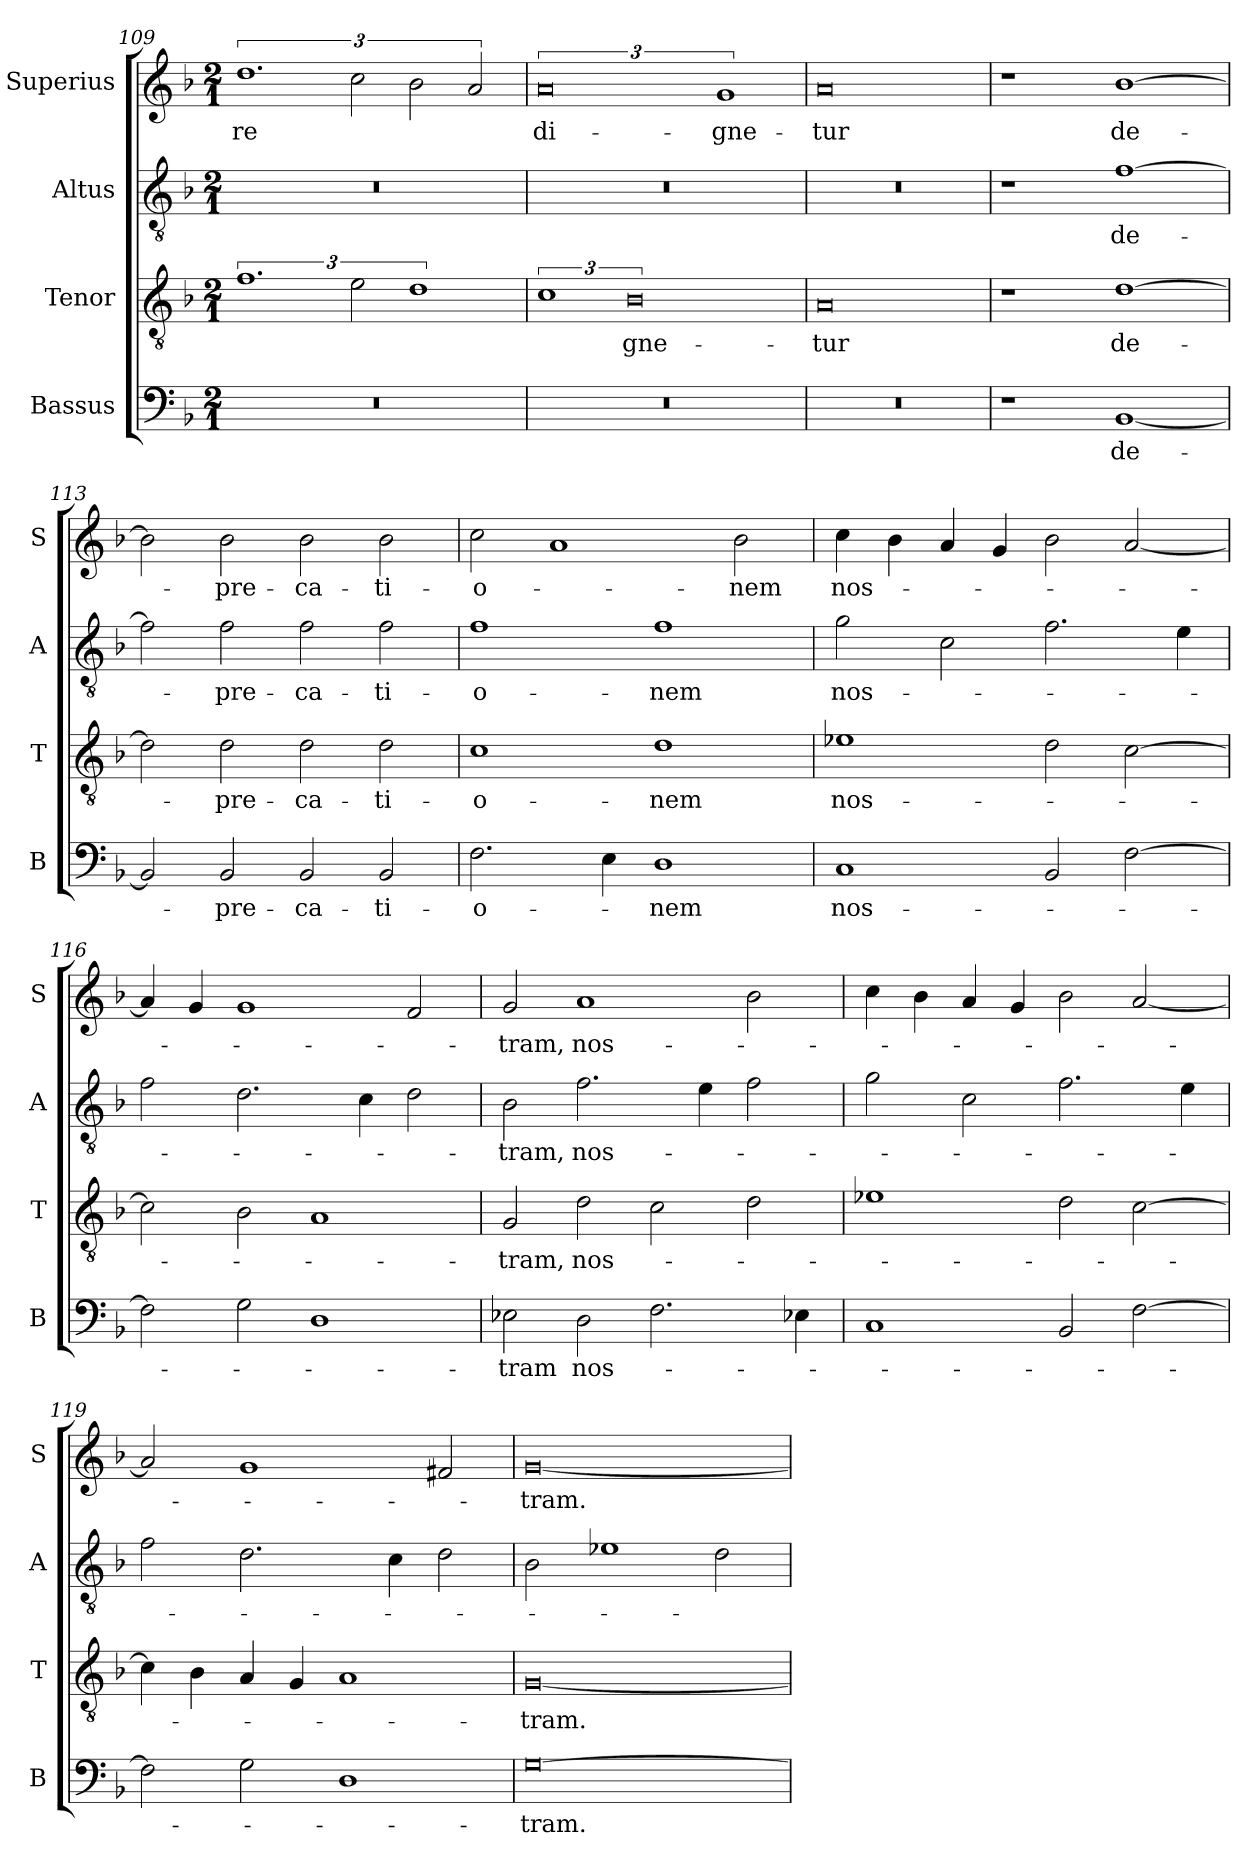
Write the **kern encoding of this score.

**kern	**text	**kern	**text	**kern	**text	**kern	**text
*part4	*part4	*part3	*part3	*part2	*part2	*part1	*part1
*staff4	*staff4	*staff3	*staff3	*staff2	*staff2	*staff1	*staff1
*I"Bassus	*	*I"Tenor	*	*I"Altus	*	*I"Superius	*
*I'B	*	*I'T	*	*I'A	*	*I'S	*
*clefF4	*	*clefGv2	*	*clefGv2	*	*clefG2	*
*k[b-]	*	*k[b-]	*	*k[b-]	*	*k[b-]	*
*M2/1	*	*M2/1	*	*M2/1	*	*M2/1	*
=109	=109	=109	=109	=109	=109	=109	=109
0r	.	3%2.f	.	0r	.	3%2.dd	-re
.	.	3e\	.	.	.	3cc\	.
.	.	3%2d	.	.	.	3b-\	.
.	.	.	.	.	.	3a/	.
=110	=110	=110	=110	=110	=110	=110	=110
0r	.	3%2c	.	0r	.	3%4a	di-
.	.	3%4B-	-gne-	.	.	.	.
.	.	.	.	.	.	3%2g	-gne-
=111	=111	=111	=111	=111	=111	=111	=111
0r	.	0A	-tur	0r	.	0a	-tur
=112	=112	=112	=112	=112	=112	=112	=112
1r	.	1r	.	1r	.	1r	.
[1BB-	de-	[1d	de-	[1f	de-	[1b-	de-
=113	=113	=113	=113	=113	=113	=113	=113
2BB-/]	.	2d\]	.	2f\]	.	2b-\]	.
2BB-/	-pre-	2d\	-pre-	2f\	-pre-	2b-\	-pre-
2BB-/	-ca-	2d\	-ca-	2f\	-ca-	2b-\	-ca-
2BB-/	-ti-	2d\	-ti-	2f\	-ti-	2b-\	-ti-
=114	=114	=114	=114	=114	=114	=114	=114
2.F\	-o-	1c	-o-	1f	-o-	2cc\	-o-
.	.	.	.	.	.	1a	.
4E\	.	.	.	.	.	.	.
1D	-nem	1d	-nem	1f	-nem	.	.
.	.	.	.	.	.	2b-\	-nem
=115	=115	=115	=115	=115	=115	=115	=115
1C	nos-	1e-X	nos-	2g\	nos-	4cc\	nos-
.	.	.	.	.	.	4b-\	.
.	.	.	.	2c\	.	4a/	.
.	.	.	.	.	.	4g/	.
2BB-/	.	2d\	.	2.f\	.	2b-\	.
[2F\	.	[2c\	.	.	.	[2a/	.
.	.	.	.	4e\	.	.	.
=116	=116	=116	=116	=116	=116	=116	=116
2F\]	.	2c\]	.	2f\	.	4a/]	.
.	.	.	.	.	.	4g/	.
2G\	.	2B-\	.	2.d\	.	1g	.
1D	.	1A	.	.	.	.	.
.	.	.	.	4c\	.	.	.
.	.	.	.	2d\	.	2f/	.
=117	=117	=117	=117	=117	=117	=117	=117
2E-X\	-tram	2G/	-tram,	2B-\	-tram,	2g/	-tram,
2D\	nos-	2d\	nos-	2.f\	nos-	1a	nos-
2.F\	.	2c\	.	.	.	.	.
.	.	.	.	4e\	.	.	.
.	.	2d\	.	2f\	.	2b-\	.
4E-X\	.	.	.	.	.	.	.
=118	=118	=118	=118	=118	=118	=118	=118
1C	.	1e-X	.	2g\	.	4cc\	.
.	.	.	.	.	.	4b-\	.
.	.	.	.	2c\	.	4a/	.
.	.	.	.	.	.	4g/	.
2BB-/	.	2d\	.	2.f\	.	2b-\	.
[2F\	.	[2c\	.	.	.	[2a/	.
.	.	.	.	4e\	.	.	.
=119	=119	=119	=119	=119	=119	=119	=119
2F\]	.	4c\]	.	2f\	.	2a/]	.
.	.	4B-\	.	.	.	.	.
2G\	.	4A/	.	2.d\	.	1g	.
.	.	4G/	.	.	.	.	.
1D	.	1A	.	.	.	.	.
.	.	.	.	4c\	.	.	.
.	.	.	.	2d\	.	2f#X/	.
=120	=120	=120	=120	=120	=120	=120	=120
[0G	-tram.	[0G	-tram.	2B-\	.	[0g	-tram.
.	.	.	.	1e-X	.	.	.
.	.	.	.	2d\	.	.	.
=	=	=	=	=	=	=	=
*-	*-	*-	*-	*-	*-	*-	*-
